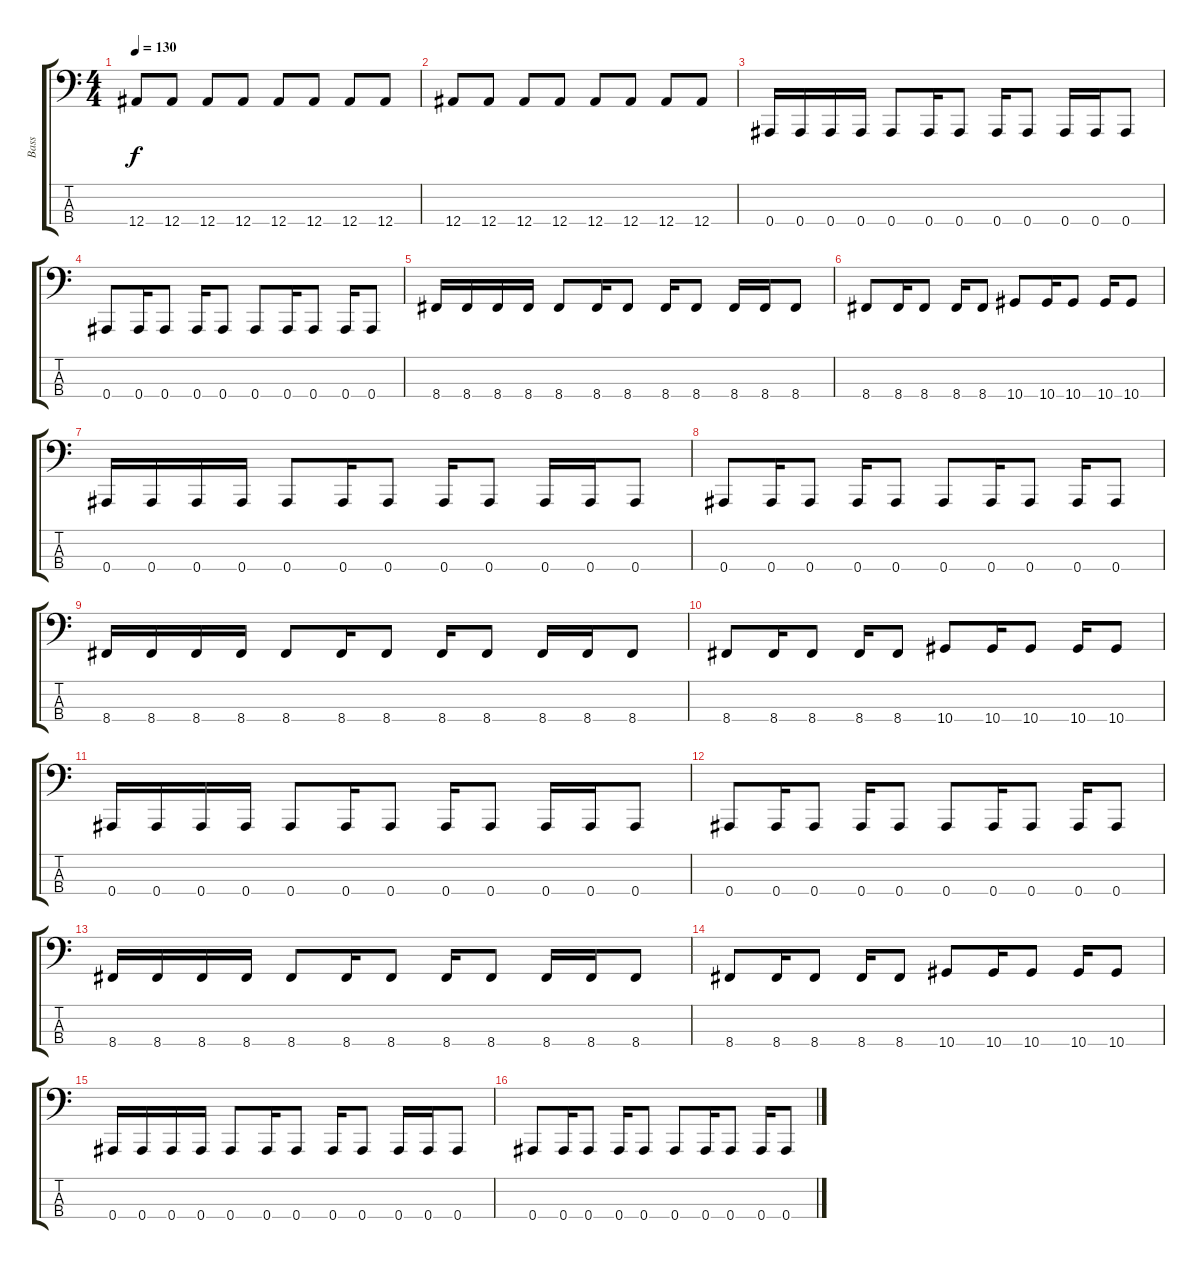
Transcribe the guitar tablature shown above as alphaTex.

\track ("Bass" "Bass") {instrument electricbasspick}
\staff {score tabs}
\tuning (Eb2 Bb1 F1 Bb0) {hide}
\ts (4 4)
\tempo 130
\clef f4
\ks c
12.4.8{dy f} 12.4.8 12.4.8 12.4.8 12.4.8 12.4.8 12.4.8 12.4.8 |
12.4.8 12.4.8 12.4.8 12.4.8 12.4.8 12.4.8 12.4.8 12.4.8 |
0.4.16 0.4.16 0.4.16 0.4.16 0.4.8 0.4.16 0.4.8 0.4.16 0.4.8 0.4.16 0.4.16 0.4.8 |
0.4.8 0.4.16 0.4.8 0.4.16 0.4.8 0.4.8 0.4.16 0.4.8 0.4.16 0.4.8 |
8.4.16 8.4.16 8.4.16 8.4.16 8.4.8 8.4.16 8.4.8 8.4.16 8.4.8 8.4.16 8.4.16 8.4.8 |
8.4.8 8.4.16 8.4.8 8.4.16 8.4.8 10.4.8 10.4.16 10.4.8 10.4.16 10.4.8 |
0.4.16 0.4.16 0.4.16 0.4.16 0.4.8 0.4.16 0.4.8 0.4.16 0.4.8 0.4.16 0.4.16 0.4.8 |
0.4.8 0.4.16 0.4.8 0.4.16 0.4.8 0.4.8 0.4.16 0.4.8 0.4.16 0.4.8 |
8.4.16 8.4.16 8.4.16 8.4.16 8.4.8 8.4.16 8.4.8 8.4.16 8.4.8 8.4.16 8.4.16 8.4.8 |
8.4.8 8.4.16 8.4.8 8.4.16 8.4.8 10.4.8 10.4.16 10.4.8 10.4.16 10.4.8 |
0.4.16 0.4.16 0.4.16 0.4.16 0.4.8 0.4.16 0.4.8 0.4.16 0.4.8 0.4.16 0.4.16 0.4.8 |
0.4.8 0.4.16 0.4.8 0.4.16 0.4.8 0.4.8 0.4.16 0.4.8 0.4.16 0.4.8 |
8.4.16 8.4.16 8.4.16 8.4.16 8.4.8 8.4.16 8.4.8 8.4.16 8.4.8 8.4.16 8.4.16 8.4.8 |
8.4.8 8.4.16 8.4.8 8.4.16 8.4.8 10.4.8 10.4.16 10.4.8 10.4.16 10.4.8 |
0.4.16 0.4.16 0.4.16 0.4.16 0.4.8 0.4.16 0.4.8 0.4.16 0.4.8 0.4.16 0.4.16 0.4.8 |
0.4.8 0.4.16 0.4.8 0.4.16 0.4.8 0.4.8 0.4.16 0.4.8 0.4.16 0.4.8
